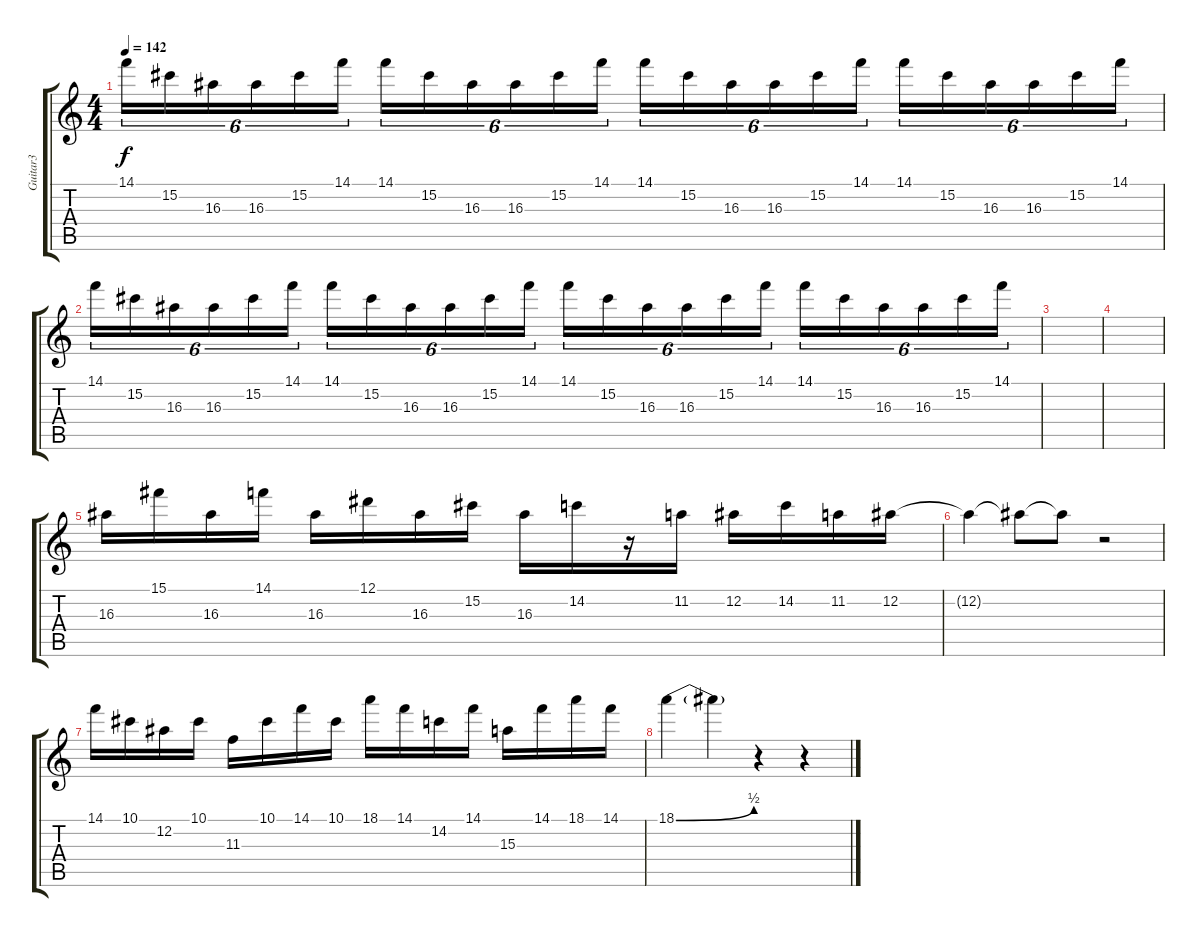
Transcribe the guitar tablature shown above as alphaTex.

\track ("Guitar3" "Guitar3") {instrument distortionguitar}
\staff {score tabs}
\tuning (Eb4 Bb3 Gb3 Db3 Ab2 Eb2) {hide}
\ts (4 4)
\tempo 142
\clef g2
\ks c
14.1.16{tu (6 4) dy f} 15.2.16{tu (6 4)} 16.3.16{tu (6 4)} 16.3.16{tu (6 4)} 15.2.16{tu (6 4)} 14.1.16{tu (6 4)} 14.1.16{tu (6 4)} 15.2.16{tu (6 4)} 16.3.16{tu (6 4)} 16.3.16{tu (6 4)} 15.2.16{tu (6 4)} 14.1.16{tu (6 4)} 14.1.16{tu (6 4)} 15.2.16{tu (6 4)} 16.3.16{tu (6 4)} 16.3.16{tu (6 4)} 15.2.16{tu (6 4)} 14.1.16{tu (6 4)} 14.1.16{tu (6 4)} 15.2.16{tu (6 4)} 16.3.16{tu (6 4)} 16.3.16{tu (6 4)} 15.2.16{tu (6 4)} 14.1.16{tu (6 4)} |
14.1.16{tu (6 4)} 15.2.16{tu (6 4)} 16.3.16{tu (6 4)} 16.3.16{tu (6 4)} 15.2.16{tu (6 4)} 14.1.16{tu (6 4)} 14.1.16{tu (6 4)} 15.2.16{tu (6 4)} 16.3.16{tu (6 4)} 16.3.16{tu (6 4)} 15.2.16{tu (6 4)} 14.1.16{tu (6 4)} 14.1.16{tu (6 4)} 15.2.16{tu (6 4)} 16.3.16{tu (6 4)} 16.3.16{tu (6 4)} 15.2.16{tu (6 4)} 14.1.16{tu (6 4)} 14.1.16{tu (6 4)} 15.2.16{tu (6 4)} 16.3.16{tu (6 4)} 16.3.16{tu (6 4)} 15.2.16{tu (6 4)} 14.1.16{tu (6 4)} |
|
|
16.3.16 15.1.16 16.3.16 14.1.16 16.3.16 12.1.16 16.3.16 15.2.16 16.3.16 14.2.16 r.16 11.2.16 12.2.16 14.2.16 11.2.16 12.2.16 |
12.2{t}.4 12.2{t}.8 12.2{t}.8 r.2 |
14.1.16 10.1.16 12.2.16 10.1.16 11.3.16 10.1.16 14.1.16 10.1.16 18.1.16 14.1.16 14.2.16 14.1.16 15.3.16 14.1.16 18.1.16 14.1.16 |
18.1{be (bend 0 0 60 2)}.4 18.1{t}.4 r.4 r.4
